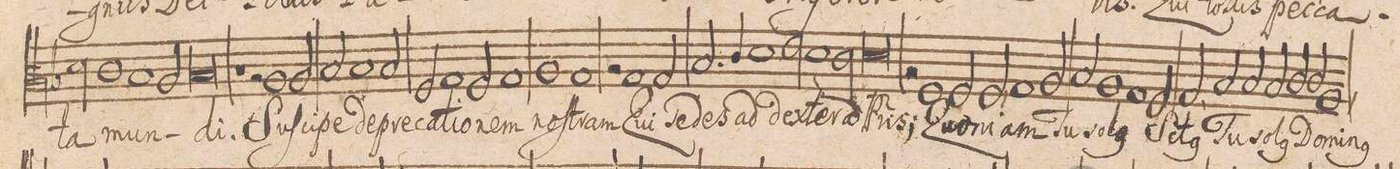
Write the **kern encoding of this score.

**kern	**text
*I"TENOR.	*
*clefC3	*
*k[b-]	*
*met(c|)	*
*M2/1	*
2d\	-ta
1c\	mun-
1B-/	.
=58-	=58-
2A/	.
0B-/	-di.
=59-	=59-
1r	.
=60-	=60-
2r	.
1A/	Suſ-
2A/	-ci-
=61-	=61-
2B-/	-pe
1B-/	de-
2B-/	-pre-
=62-	=62-
2F/	-ca-
1G/	-ti-
2F/	-o-
=63-	=63-
1G/	-nem
1A/	no-
=64-	=64-
1G/	-ſtram
2r	.
1G/	Qui
=65-	=65-
2G/	se-
2.B-/	-des
4c/	ad
=66-	=66-
1d\	dex-
2e\	-te-
1d\	-ram
=67-	=67-
2c\	P(a-
0d\	-t)ris;
=68-	=68-
2r	.
1F/	Quo-
=69-	=69-
2F/	-ni-
2F,</	-am
1G/	Tu
=70-	=70-
2A/	.
2B-/	so-
1A/	-l(us)
=71-	=71-
1G/	S(an)-
2F/	.
=72-	=72-
2G,</	-ct(us)
2B-/	Tu
2B-/	so-
2B-/	-l(us)
=73-	=73-
2c/	Do-
2c/	-mi-
1A/,<	-n(us)
=74-	=74-
*-	*-
